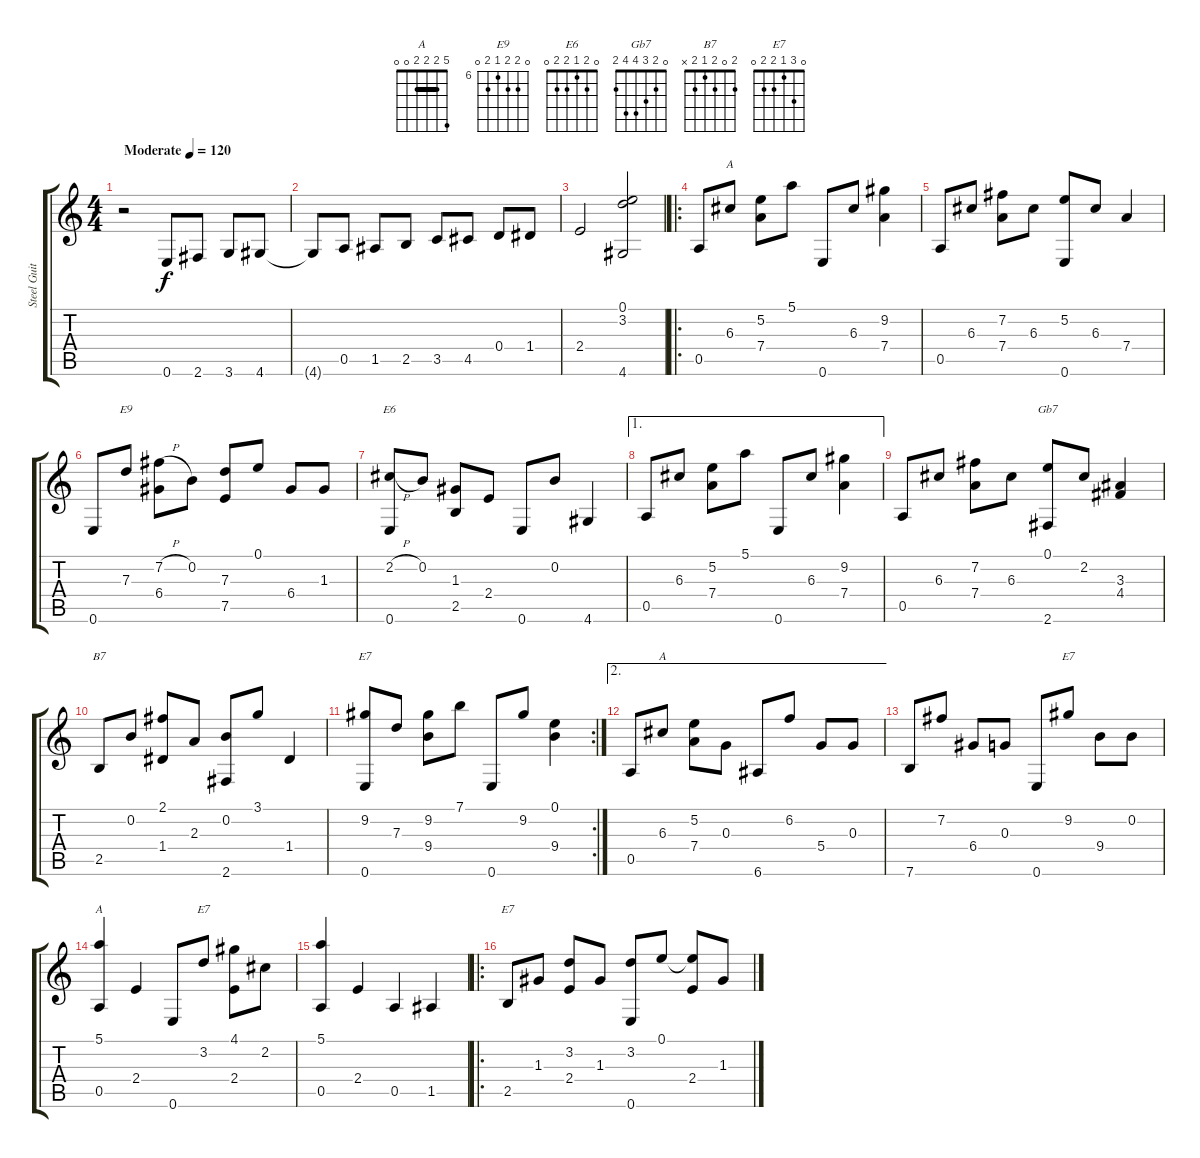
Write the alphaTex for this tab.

\track ("Steel Guitar" "Steel Guit") {instrument acousticguitarsteel}
\staff {score tabs}
\tuning (E4 B3 G3 D3 A2 E2) {hide}
\chord ("A" 5 5 6 7 0 0) {firstfret 5 barre 5}
\chord ("E9" 0 7 7 6 7 0) {firstfret 6}
\chord ("E6" 0 2 1 2 2 0)
\chord ("Gb7" 0 2 3 4 4 2)
\chord ("B7" 2 0 2 1 2 x)
\chord ("E7" 7 9 7 9 x 0) {firstfret 7 barre 7}
\chord ("A" x 5 6 7 0 x) {firstfret 5}
\chord ("E7" 0 9 7 9 x 0) {firstfret 7}
\chord ("A" 5 2 2 2 0 0) {barre 2}
\chord ("E7" 4 3 4 2 2 0) {barre 2}
\chord ("E7" 0 3 1 2 2 0)
\ts (4 4)
\tempo (120 "Moderate")
\clef g2
\ks c
r.2{dy f instrument acousticguitarsteel} 0.6.8 2.6.8 3.6.8 4.6.8 |
4.6{t}.8 0.5.8 1.5.8 2.5.8 3.5.8 4.5.8 0.4.8 1.4.8 |
2.4.2 (0.1 3.2 4.6).2 |
\ro
0.5.8 6.3.8{ch "A"} (5.2 7.4).8 5.1.8 0.6.8 6.3.8 (9.2 7.4).4 |
0.5.8 6.3.8 (7.2 7.4).8 6.3.8 (5.2 0.6).8 6.3.8 7.4.4 |
0.6.8 7.3.8{ch "E9"} (7.2{h} 6.4).8 0.2.8 (7.3 7.5).8 0.1.8 6.4.8 1.3.8 |
(2.2{h} 0.6).8{ch "E6"} 0.2.8 (1.3 2.5).8 2.4.8 0.6.8 0.2.8 4.6.4 |
\ae 1
0.5.8 6.3.8 (5.2 7.4).8 5.1.8 0.6.8 6.3.8 (9.2 7.4).4 |
0.5.8 6.3.8 (7.2 7.4).8 6.3.8 (0.1 2.6).8{ch "Gb7"} 2.2.8 (3.3 4.4).4 |
2.5.8{ch "B7"} 0.2.8 (2.1 1.4).8 2.3.8 (0.2 2.6).8 3.1.8 1.4.4 |
\rc 2
(9.2 0.6).8{ch "E7"} 7.3.8 (9.2 9.4).8 7.1.8 0.6.8 9.2.8 (0.1 9.4).4 |
\ae 2
0.5.8 6.3.8{ch "A"} (5.2 7.4).8 0.3.8 6.6.8 6.2.8 5.4.8 0.3.8 |
7.6.8 7.2.8 6.4.8 0.3.8 0.6.8 9.2.8{ch "E7"} 9.4.8 0.2.8 |
(5.1 0.5).4{ch "A"} 2.4.4 0.6.8 3.2.8{ch "E7"} (4.1 2.4).8 2.2.8 |
(5.1 0.5).4 2.4.4 0.5.4 1.5.4 |
\ro
2.5.8{ch "E7"} 1.3.8 (3.2 2.4).8 1.3.8 (3.2 0.6).8 0.1.8 (0.1{t} 2.4).8 1.3.8
